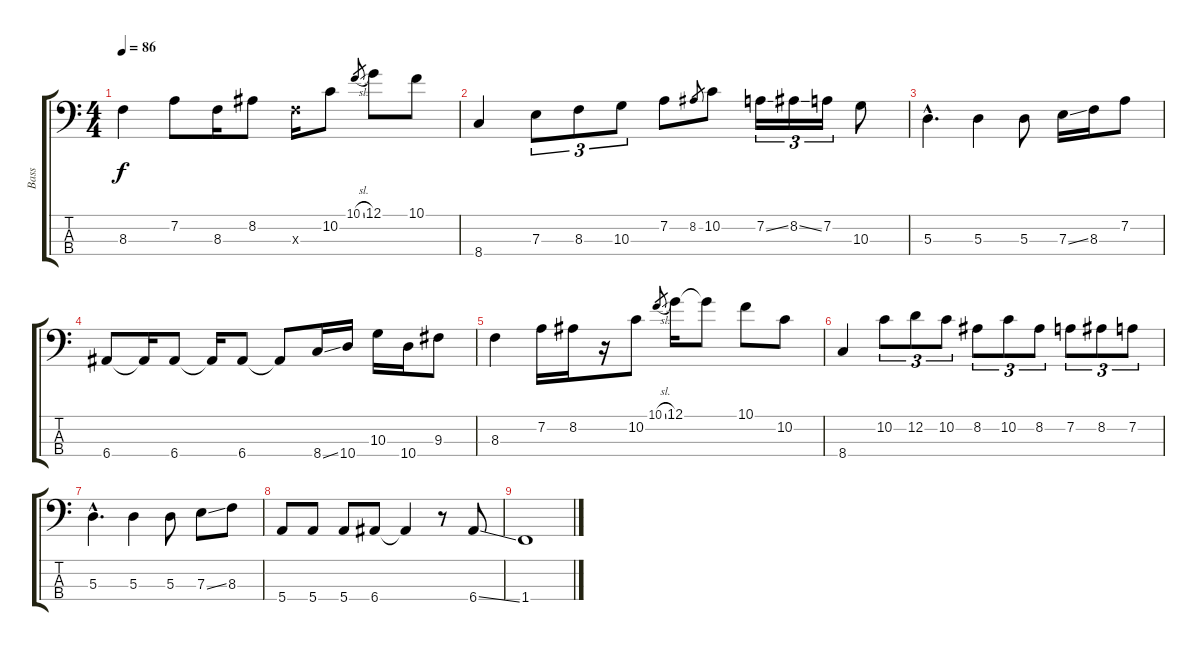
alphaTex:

\track ("Bass" "Bass") {instrument electricbassfinger}
\staff {score tabs}
\tuning (G2 D2 A1 E1) {hide}
\ts (4 4)
\tempo 86
\clef f4
\ks c
8.3.4{dy f} 7.2.8 8.3.16 8.2.8 8.3{x}.16 10.2.8 10.1{sl}.8{gr} 12.1.8 10.1.8 |
8.4.4 7.3.8{tu (3 2)} 8.3.8{tu (3 2)} 10.3.8{tu (3 2)} 7.2.8 8.2.8{gr} 10.2.8 7.2{ss}.16{tu (3 2)} 8.2{ss}.16{tu (3 2)} 7.2.16{tu (3 2)} 10.3.8 |
5.3{hac}.4{d} 5.3.4 5.3.8 7.3{ss}.16 8.3.16 7.2.8 |
6.4.8 6.4{t}.16 6.4.8 6.4{t}.16 6.4.8 6.4{t}.8 8.4{ss}.16 10.4.16 10.3.16 10.4.16 9.3.8 |
8.3.4 7.2.16 8.2.16 r.16 10.2.8 10.1{sl}.8{gr} 12.1.16 12.1{t}.8 10.1.8 10.2.8 |
8.4.4 10.2.8{tu (3 2)} 12.2.8{tu (3 2)} 10.2.8{tu (3 2)} 8.2.8{tu (3 2)} 10.2.8{tu (3 2)} 8.2.8{tu (3 2)} 7.2.8{tu (3 2)} 8.2.8{tu (3 2)} 7.2.8{tu (3 2)} |
5.3{hac}.4{d} 5.3.4 5.3.8 7.3{ss}.8 8.3.8 |
5.4.8 5.4.8 5.4.8 6.4.8 6.4{t}.4 r.8 6.4{ss}.8 |
1.4.1
